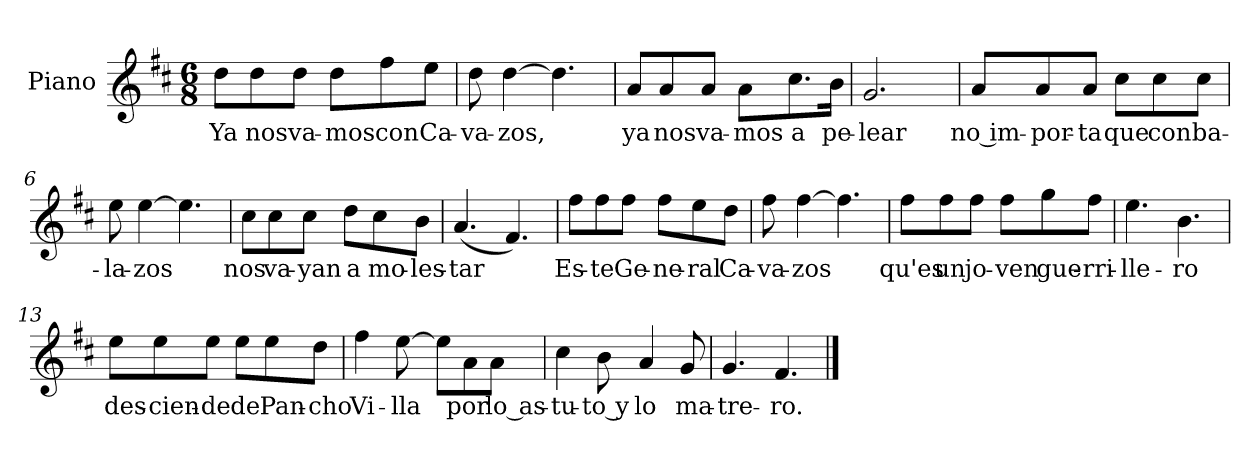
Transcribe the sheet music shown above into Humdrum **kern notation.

**kern	**text
*part1	*part1
*staff1	*staff1
*I"Piano	*
*I'Pno.	*
*clefG2	*
*k[f#c#]	*
*D:	*
*M6/8	*
=1	=1
8dd\L	Ya
8dd\	nos
8dd\J	va-
8dd\L	-mos
8ff#\	con
8ee\J	Ca-
=2	=2
8dd\	-va-
[4dd\	-zos,
4.dd\]	.
=3	=3
8a/L	ya
8a/	nos
8a/J	va-
8a\L	-mos
8.cc#\	a
16b\Jk	pe-
=4	=4
2.g/	-lear
=5	=5
8a/L	no im-
8a/	-por-
8a/J	-ta
8cc#\L	que
8cc#\	con
8cc#\J	ba-
=6	=6
8ee\	-la-
[4ee\	-zos
4.ee\]	.
=7	=7
8cc#\L	nos
8cc#\	va-
8cc#\J	-yan
8dd\L	a
8cc#\	mo-
8b\J	-les-
=8	=8
(4.a/	-tar
4.f#/)	.
=9	=9
8ff#\L	Es-
8ff#\	-te
8ff#\J	Ge-
8ff#\L	-ne-
8ee\	-ral
8dd\J	Ca-
=10	=10
8ff#\	-va-
[4ff#\	-zos
4.ff#\]	.
=11	=11
8ff#\L	qu'es
8ff#\	un
8ff#\J	jo-
8ff#\L	-ven
8gg\	gue-
8ff#\J	-rri-
=12	=12
4.ee\	-lle-
4.b\	-ro
=13	=13
8ee\L	des-
8ee\	-cien-
8ee\J	-de
8ee\L	de
8ee\	Pan-
8dd\J	-cho
=14	=14
4ff#\	Vi-
[8ee\	-lla
8ee\L]	.
8a\	por
8a\J	lo as-
=15	=15
4cc#\	-tu-
8b\	-to y
4a/	lo
8g/	ma-
=16	=16
4.g/	-tre-
4.f#/	-ro.
==	==
*-	*-
